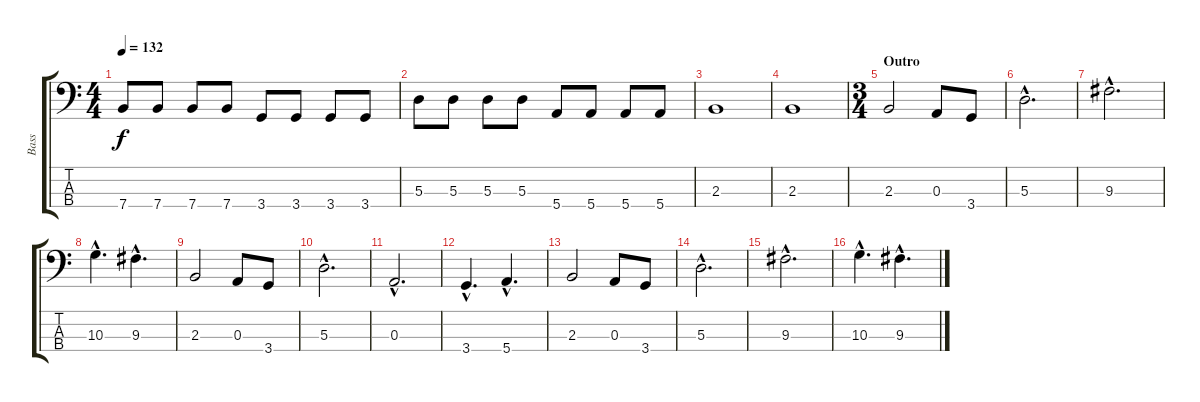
\track ("Bass" "Bass") {instrument electricbasspick}
\staff {score tabs}
\tuning (G2 D2 A1 E1) {hide}
\ts (4 4)
\tempo 132
\clef f4
\ks c
7.4.8{dy f} 7.4.8 7.4.8 7.4.8 3.4.8 3.4.8 3.4.8 3.4.8 |
5.3.8 5.3.8 5.3.8 5.3.8 5.4.8 5.4.8 5.4.8 5.4.8 |
2.3.1 |
2.3.1 |
\ts (3 4)
\section ("" "Outro")
2.3.2 0.3.8 3.4.8 |
5.3{hac}.2{d} |
9.3{hac}.2{d} |
10.3{hac}.4{d} 9.3{hac}.4{d} |
2.3.2 0.3.8 3.4.8 |
5.3{hac}.2{d} |
0.3{hac}.2{d} |
3.4{hac}.4{d} 5.4{hac}.4{d} |
2.3.2 0.3.8 3.4.8 |
5.3{hac}.2{d} |
9.3{hac}.2{d} |
10.3{hac}.4{d} 9.3{hac}.4{d}
